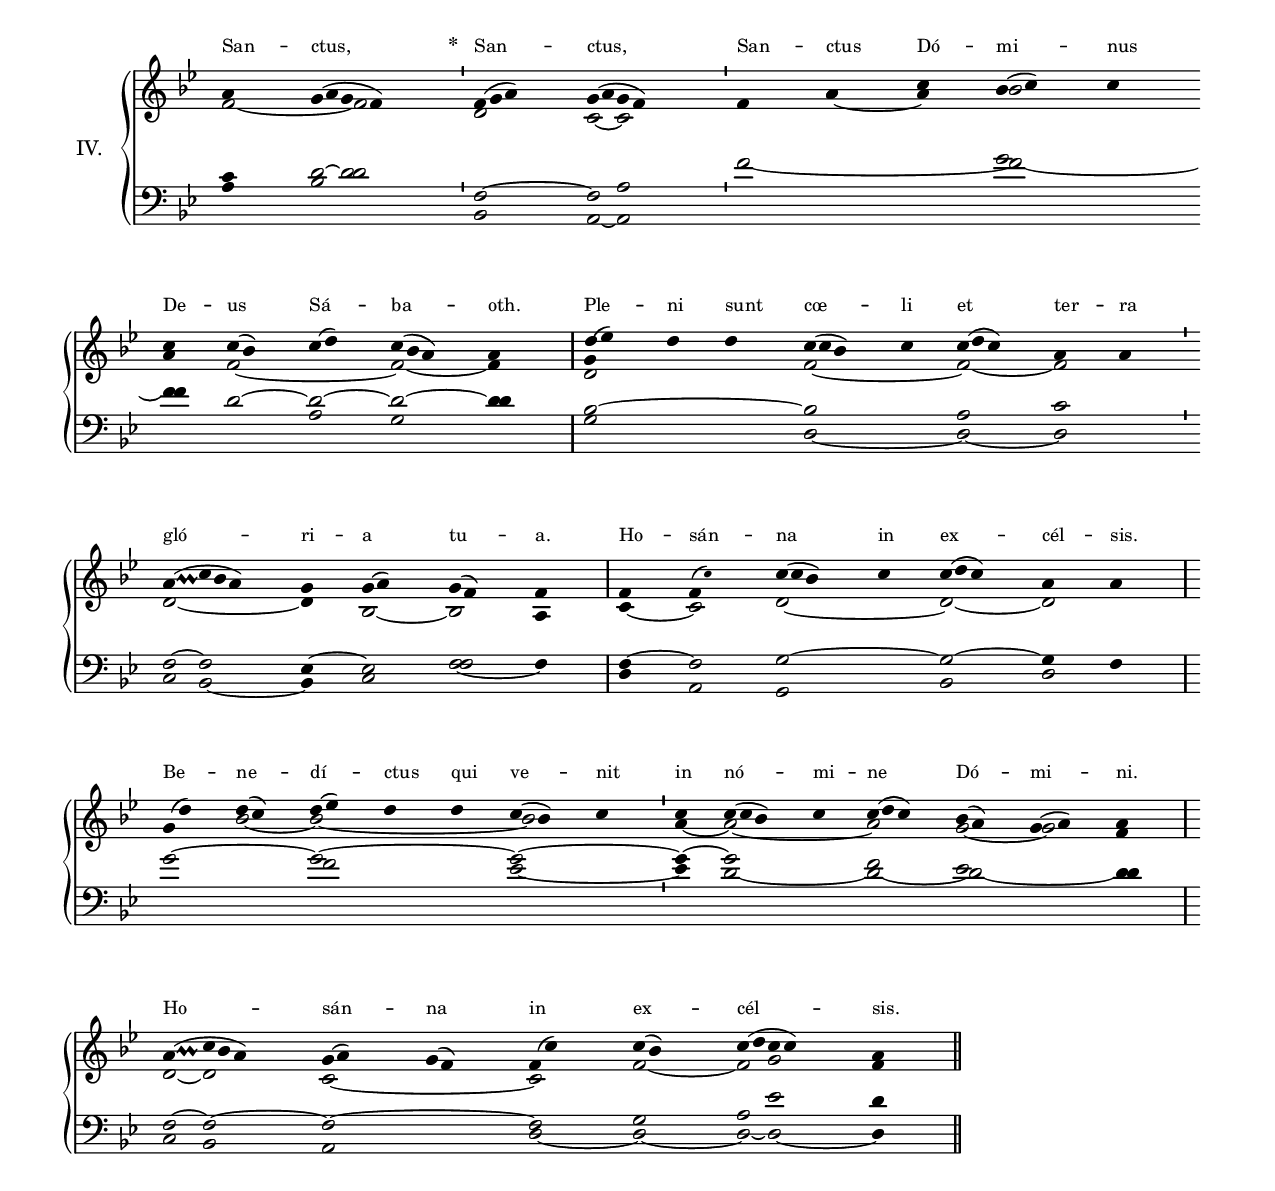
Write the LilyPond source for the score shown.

\version "2.18"
\include "gregorian.ly"
\include "noh2.ily"

%Page reference: page v.8
%(volume.page)

global = {
 \key a \locrian
 \cadenzaOn 
 \override Glissando #'thickness = #2.0
}

chantText = \lyricmode {
San -- ctus, 
\set stanza = " * " San -- ctus, San -- ctus Dó -- mi -- nus De -- us Sá -- ba -- oth. 
Ple -- ni sunt cœ -- li et ter -- ra gló -- ri -- a tu -- a. 
Ho -- sán -- na in ex -- cél -- sis. 
Be -- ne -- dí -- ctus qui ve -- nit in nó -- mi -- ne Dó -- mi -- ni. 
Ho -- sán -- na in ex -- cél -- sis. }

chantMusic = {
\tieDown   a'4 g'4 ( a'4 g'4 f'4) \divisioMinima
 f'4 ( g' a'4) g'4 ( a'4 g'4 f'4) \divisioMinima
 f'4 a'4 c''4 bes'4 ( c''4) c''4 \forceBreak
 c''4 c''4 ( bes'4) c''4 ( d''4) c''4 ( bes'4 a'4) a'4 \divisioMaxima
 g'4 ( d''4 ees''4) d''4 d''4 c''4 ( c''4 bes'4) c''4 c''4 ( d''4 c''4) a'4 a'4 \divisioMinima
 \forceBreak
 a'4 ( \quil bes' c''4 bes'4 a'4) g'4 g'4 ( a'4) g'4 ( f'4) f'4 \divisioMaxima
 f'4 f'4 ( \once \tweak #'font-size #-4 c'' ) c''4 ( c''4 bes'4) c''4 c''4 ( d''4 c''4) a'4 a'4 \divisioMaxima
 \forceBreak
 g'4 ( d''4) d''4 ( c''4) d''4 ( ees''4) d''4 d''4 c''4 ( bes'4) c''4 \divisioMinima
 c''4 c''4 ( c''4 bes'4) c''4 c''4 ( d''4 c''4) bes'4 ( a'4) g'4 ( a'4) a'4 \divisioMaxima
 \forceBreak
 a'4 ( \quil bes' c''4 bes'4 a'4) g'4 ( a'4) g'4 ( f'4) f'4 ( c''4) c''4 ( bes'4) c''4 ( d''4 c''4 c''4) a'4 \finalis

}

altoMusic = {
f'2*3/2 ~ f'2 \divisioMinima
d'2*3/2 c'2 ~ c'2 \divisioMinima
r4 a'4 ~ a'4 bes'2*3/2 a'4 f'2*4/2 ~ f'2*3/2 ~ f'4 \divisioMaxima
d'2*5/2 f'2*4/2 ~ f'2*3/2 ~ f'2 \divisioMinima
d'2*5/2 ~ d'4 bes2 ~ bes2 a4 \divisioMaxima
c'4 ~ c'2 d'2*4/2 ~ d'2*3/2 ~ d'2 \divisioMaxima
r2 bes'2 ~ bes'2*4/2 ~ bes'2*3/2 \divisioMinima
a'4 ~ a'2*4/2 ~ a'2*3/2 g'2 ~ g'2 f'4 \divisioMaxima
d'2 ~ d'2*3/2 c'2*4/2 ~ c'2 f'2 ~ f'2 g'2 f'4 \finalis
}

tenorMusic = {
c'4 d'2 ~ d'2 \divisioMinima
f2*3/2 ~ f2 a2 \divisioMinima
r2*3/2 g'2*3/2 \shiftRight f'4 d'2 ~ d'2 ~ d'2*3/2 ~ d'4 \divisioMaxima
bes2*5/2 ~ bes2*4/2 a2*3/2 c'2 \divisioMinima
f2 ~ f2*3/2 ees4 ~ ees2 \shiftRight f2 r4 \divisioMaxima
f4 ~ f2 g2*4/2 ~ g2*3/2 ~ g4 f4 \divisioMaxima
g'2*4/2 ~ g'2*4/2 ~ g'2*3/2 ~ \divisioMinima
g'4 ~ g'2*4/2 f'2*3/2 ees'2*4/2 \shiftRight d'4 \divisioMaxima
f2 ~ f2*3/2 ~ f2*4/2 ~ f2 g2 a2 ees'2 d'4 \finalis
}

bassMusic = {
a4 bes2 \shiftRight d'2 \divisioMinima
bes,2*3/2 a,2 ~ a,2 \divisioMinima
f'2*3/2 ~ f'2*3/2 ~ f'4 r2 a2 g2*3/2 \shiftRight d'4 \divisioMaxima
g2*5/2 d2*4/2 ~ d2*3/2 ~ d2 \divisioMinima
c2 bes,2*3/2 ~ bes,4 c2 f2 ~ f4 \divisioMaxima
d4 a,2 g,2*4/2 bes,2*3/2 d2 \divisioMaxima
r2*4/2 f'2*4/2 ees'2*3/2 ~ \divisioMinima
ees'4 d'2*4/2 ~ d'2*3/2 ~ d'2*4/2 ~ d'4 \divisioMaxima
c2 bes,2*3/2 a,2*4/2 d2 ~ d2 ~ d2 ~ d2 ~ d4 \finalis
}

voiceLines = {
\voiceLineStyle


}

\score{
  <<
    \new Lyrics
    \new GrandStaff <<
      \set GrandStaff.autoBeaming = ##f
      \set GrandStaff.instrumentName = \markup \center-column {
        "IV."
      }
      \new Staff = up <<
        \new Voice = "chant" {
          \voiceOne \global \chantMusic
        }
        \new Voice {
          \voiceTwo \global \altoMusic
        }
      >>

      \new Staff = down <<
        \clef bass
        \new Voice {
          \voiceOne \global \tenorMusic
        }
        \new Voice {
          \voiceTwo \global \bassMusic
        }
	\new Voice {
        \voiceThree \global \voiceLines
        }
      >>
    >>
    \context Lyrics {
      \lyricsto chant {
      \chantText
    }
    }
  >>
  \layout{
  }
  
}
